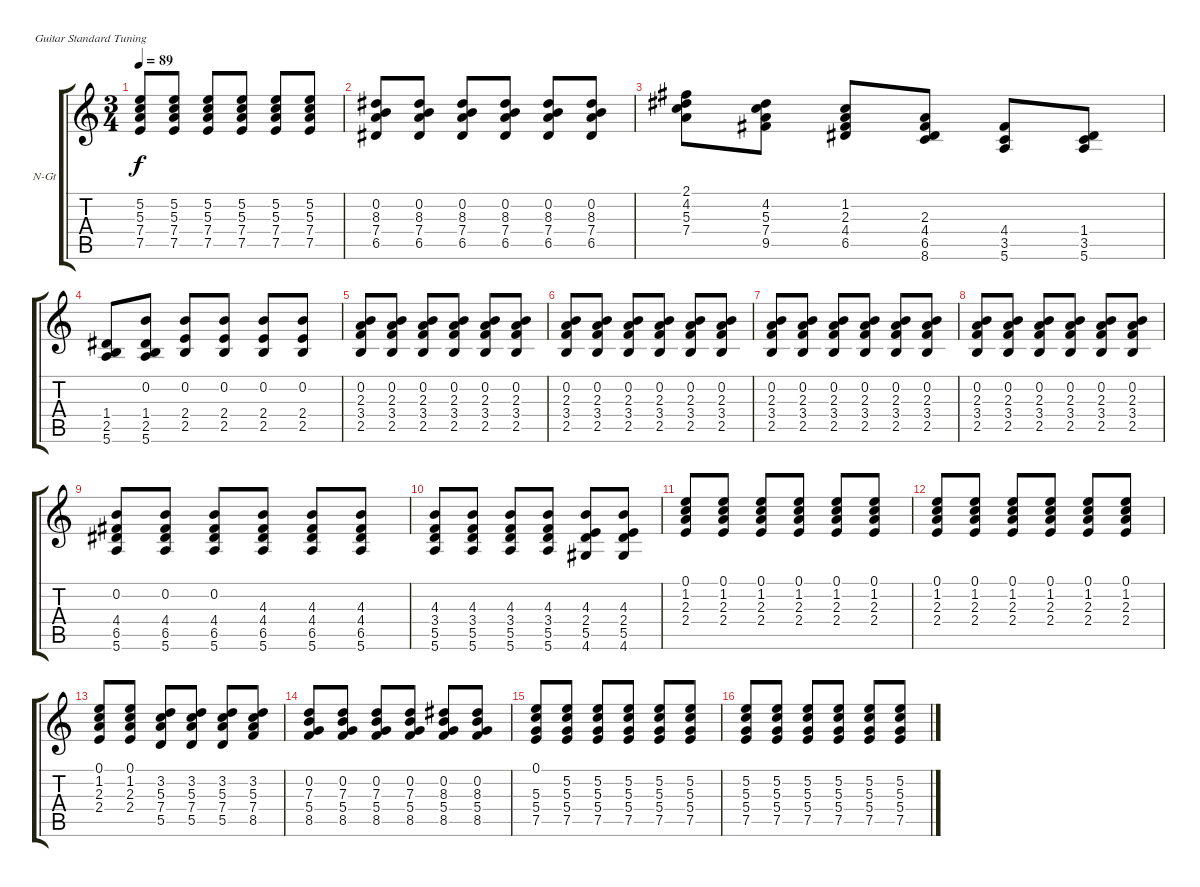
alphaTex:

\bracketExtendMode groupsimilarinstruments
\firstSystemTrackNameOrientation horizontal
\otherSystemsTrackNameOrientation horizontal
\track ("1st Guitar" "N-Gt") {instrument acousticguitarnylon}
\staff {score tabs}
\tuning (E4 B3 G3 D3 A2 E2)
\ts (3 4)
\tempo 89
\clef g2
\ks c
(5.2 5.3 7.4 7.5).8{dy f} (5.2 5.3 7.4 7.5).8 (5.2 5.3 7.4 7.5).8 (5.2 5.3 7.4 7.5).8 (5.2 5.3 7.4 7.5).8 (5.2 5.3 7.4 7.5).8 |
(0.2 8.3 7.4 6.5).8 (0.2 8.3 7.4 6.5).8 (0.2 8.3 7.4 6.5).8 (0.2 8.3 7.4 6.5).8 (0.2 8.3 7.4 6.5).8 (0.2 8.3 7.4 6.5).8 |
(2.1 4.2 5.3 7.4).8 (4.2 5.3 7.4 9.5).8 (1.2 2.3 4.4 6.5).8 (2.3 4.4 6.5 8.6).8 (4.4 3.5 5.6).8 (1.4 3.5 5.6).8 |
(1.4 2.5 5.6).8 (0.2 1.4 2.5 5.6).8 (0.2 2.4 2.5).8 (0.2 2.4 2.5).8 (0.2 2.4 2.5).8 (0.2 2.4 2.5).8 |
(0.2 2.3 3.4 2.5).8 (0.2 2.3 3.4 2.5).8 (0.2 2.3 3.4 2.5).8 (0.2 2.3 3.4 2.5).8 (0.2 2.3 3.4 2.5).8 (0.2 2.3 3.4 2.5).8 |
(0.2 2.3 3.4 2.5).8 (0.2 2.3 3.4 2.5).8 (0.2 2.3 3.4 2.5).8 (0.2 2.3 3.4 2.5).8 (0.2 2.3 3.4 2.5).8 (0.2 2.3 3.4 2.5).8 |
(0.2 2.3 3.4 2.5).8 (0.2 2.3 3.4 2.5).8 (0.2 2.3 3.4 2.5).8 (0.2 2.3 3.4 2.5).8 (0.2 2.3 3.4 2.5).8 (0.2 2.3 3.4 2.5).8 |
(0.2 2.3 3.4 2.5).8 (0.2 2.3 3.4 2.5).8 (0.2 2.3 3.4 2.5).8 (0.2 2.3 3.4 2.5).8 (0.2 2.3 3.4 2.5).8 (0.2 2.3 3.4 2.5).8 |
(0.2 4.4 6.5 5.6).8 (0.2 4.4 6.5 5.6).8 (0.2 4.4 6.5 5.6).8 (4.3 4.4 6.5 5.6).8 (4.3 4.4 6.5 5.6).8 (4.3 4.4 6.5 5.6).8 |
(4.3 3.4 5.5 5.6).8 (4.3 3.4 5.5 5.6).8 (4.3 3.4 5.5 5.6).8 (4.3 3.4 5.5 5.6).8 (4.3 2.4 5.5 4.6).8 (4.3 2.4 5.5 4.6).8 |
(0.1 1.2 2.3 2.4).8 (0.1 1.2 2.3 2.4).8 (0.1 1.2 2.3 2.4).8 (0.1 1.2 2.3 2.4).8 (0.1 1.2 2.3 2.4).8 (0.1 1.2 2.3 2.4).8 |
(0.1 1.2 2.3 2.4).8 (0.1 1.2 2.3 2.4).8 (0.1 1.2 2.3 2.4).8 (0.1 1.2 2.3 2.4).8 (0.1 1.2 2.3 2.4).8 (0.1 1.2 2.3 2.4).8 |
(0.1 1.2 2.3 2.4).8 (0.1 1.2 2.3 2.4).8 (3.2 5.3 7.4 5.5).8 (3.2 5.3 7.4 5.5).8 (3.2 5.3 7.4 5.5).8 (3.2 5.3 7.4 8.5).8 |
(0.2 7.3 5.4 8.5).8 (0.2 7.3 5.4 8.5).8 (0.2 7.3 5.4 8.5).8 (0.2 7.3 5.4 8.5).8 (0.2 8.3 5.4 8.5).8 (0.2 8.3 5.4 8.5).8 |
(0.1 5.3 5.4 7.5).8 (5.2 5.3 5.4 7.5).8 (5.2 5.3 5.4 7.5).8 (5.2 5.3 5.4 7.5).8 (5.2 5.3 5.4 7.5).8 (5.2 5.3 5.4 7.5).8 |
(5.2 5.3 5.4 7.5).8 (5.2 5.3 5.4 7.5).8 (5.2 5.3 5.4 7.5).8 (5.2 5.3 5.4 7.5).8 (5.2 5.3 5.4 7.5).8 (5.2 5.3 5.4 7.5).8
